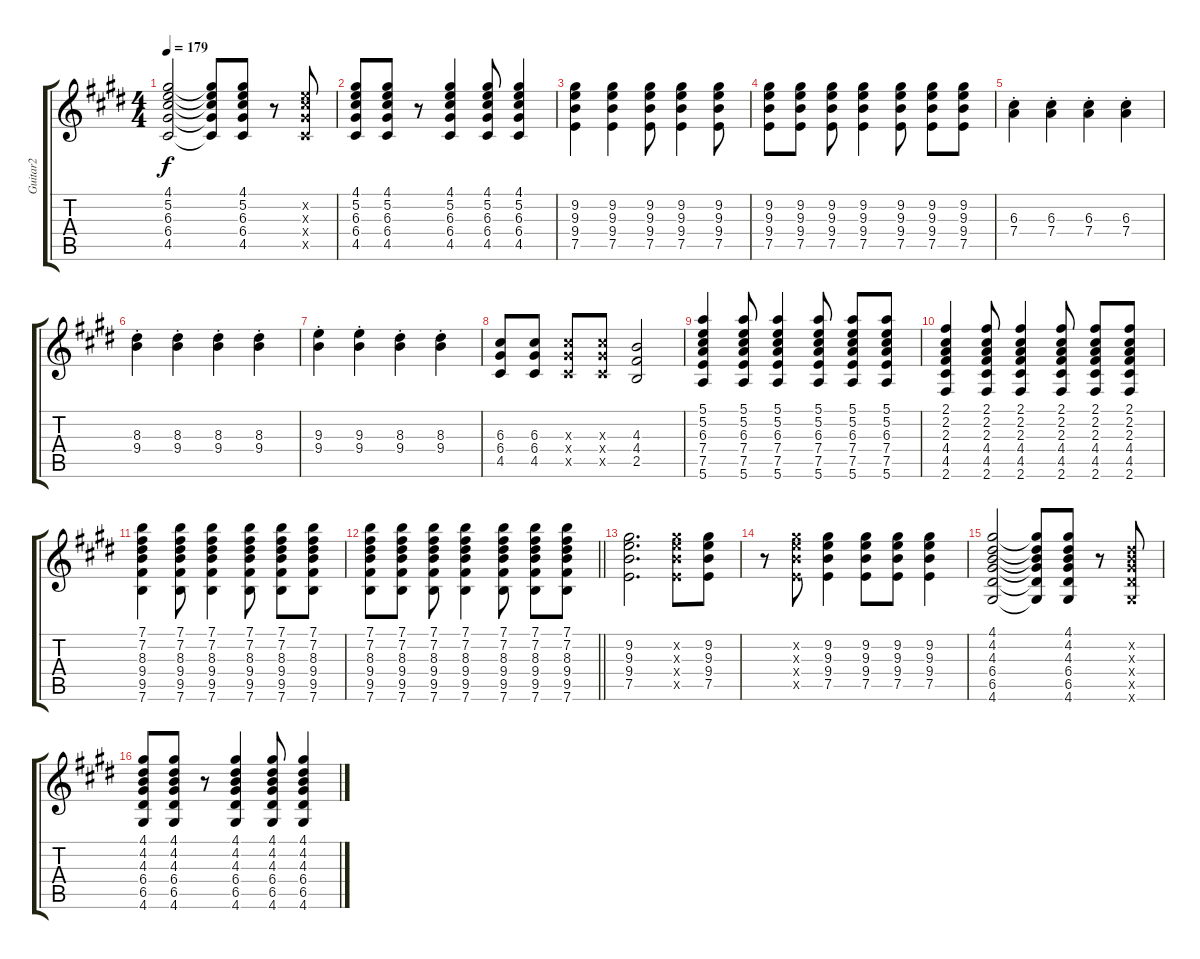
\track ("Guitar2" "Guitar2") {instrument overdrivenguitar}
\staff {score tabs}
\tuning (E4 B3 G3 D3 A2 E2) {hide}
\ts (4 4)
\tempo 179
\clef g2
\ks e
(4.1 5.2 6.3 6.4 4.5).2{dy f} (4.1{t} 5.2{t} 6.3{t} 6.4{t} 4.5{t}).8 (4.1 5.2 6.3 6.4 4.5).8 r.8 (5.2{x} 6.3{x} 6.4{x} 4.5{x}).8 |
(4.1 5.2 6.3 6.4 4.5).8 (4.1 5.2 6.3 6.4 4.5).8 r.8 (4.1 5.2 6.3 6.4 4.5).4 (4.1 5.2 6.3 6.4 4.5).8 (4.1 5.2 6.3 6.4 4.5).4 |
(9.2 9.3 9.4 7.5).4 (9.2 9.3 9.4 7.5).4 (9.2 9.3 9.4 7.5).8 (9.2 9.3 9.4 7.5).4 (9.2 9.3 9.4 7.5).8 |
(9.2 9.3 9.4 7.5).8 (9.2 9.3 9.4 7.5).8 (9.2 9.3 9.4 7.5).8 (9.2 9.3 9.4 7.5).4 (9.2 9.3 9.4 7.5).8 (9.2 9.3 9.4 7.5).8 (9.2 9.3 9.4 7.5).8 |
(6.3{st} 7.4{st}).4 (6.3{st} 7.4{st}).4 (6.3{st} 7.4{st}).4 (6.3{st} 7.4{st}).4 |
(8.3{st} 9.4{st}).4 (8.3{st} 9.4{st}).4 (8.3{st} 9.4{st}).4 (8.3{st} 9.4{st}).4 |
(9.3{st} 9.4{st}).4 (9.3{st} 9.4{st}).4 (8.3{st} 9.4{st}).4 (8.3{st} 9.4{st}).4 |
(6.3 6.4 4.5).8 (6.3 6.4 4.5).8 (6.3{x} 6.4{x} 4.5{x}).8 (6.3{x} 6.4{x} 4.5{x}).8 (4.3 4.4 2.5).2 |
(5.1 5.2 6.3 7.4 7.5 5.6).4 (5.1 5.2 6.3 7.4 7.5 5.6).8 (5.1 5.2 6.3 7.4 7.5 5.6).4 (5.1 5.2 6.3 7.4 7.5 5.6).8 (5.1 5.2 6.3 7.4 7.5 5.6).8 (5.1 5.2 6.3 7.4 7.5 5.6).8 |
(2.1 2.2 2.3 4.4 4.5 2.6).4 (2.1 2.2 2.3 4.4 4.5 2.6).8 (2.1 2.2 2.3 4.4 4.5 2.6).4 (2.1 2.2 2.3 4.4 4.5 2.6).8 (2.1 2.2 2.3 4.4 4.5 2.6).8 (2.1 2.2 2.3 4.4 4.5 2.6).8 |
(7.1 7.2 8.3 9.4 9.5 7.6).4 (7.1 7.2 8.3 9.4 9.5 7.6).8 (7.1 7.2 8.3 9.4 9.5 7.6).4 (7.1 7.2 8.3 9.4 9.5 7.6).8 (7.1 7.2 8.3 9.4 9.5 7.6).8 (7.1 7.2 8.3 9.4 9.5 7.6).8 |
\barLineRight lightlight
(7.1 7.2 8.3 9.4 9.5 7.6).8 (7.1 7.2 8.3 9.4 9.5 7.6).8 (7.1 7.2 8.3 9.4 9.5 7.6).8 (7.1 7.2 8.3 9.4 9.5 7.6).4 (7.1 7.2 8.3 9.4 9.5 7.6).8 (7.1 7.2 8.3 9.4 9.5 7.6).8 (7.1 7.2 8.3 9.4 9.5 7.6).8 |
(9.2 9.3 9.4 7.5).2{d} (9.2{x} 9.3{x} 9.4{x} 7.5{x}).8 (9.2 9.3 9.4 7.5).8 |
r.8 (9.2{x} 9.3{x} 9.4{x} 7.5{x}).8 (9.2 9.3 9.4 7.5).4 (9.2 9.3 9.4 7.5).8 (9.2 9.3 9.4 7.5).8 (9.2 9.3 9.4 7.5).4 |
(4.1 4.2 4.3 6.4 6.5 4.6).2 (4.1{t} 4.2{t} 4.3{t} 6.4{t} 6.5{t} 4.6{t}).8 (4.1 4.2 4.3 6.4 6.5 4.6).8 r.8 (4.2{x} 4.3{x} 6.4{x} 6.5{x} 4.6{x}).8 |
(4.1 4.2 4.3 6.4 6.5 4.6).8 (4.1 4.2 4.3 6.4 6.5 4.6).8 r.8 (4.1 4.2 4.3 6.4 6.5 4.6).4 (4.1 4.2 4.3 6.4 6.5 4.6).8 (4.1 4.2 4.3 6.4 6.5 4.6).4
